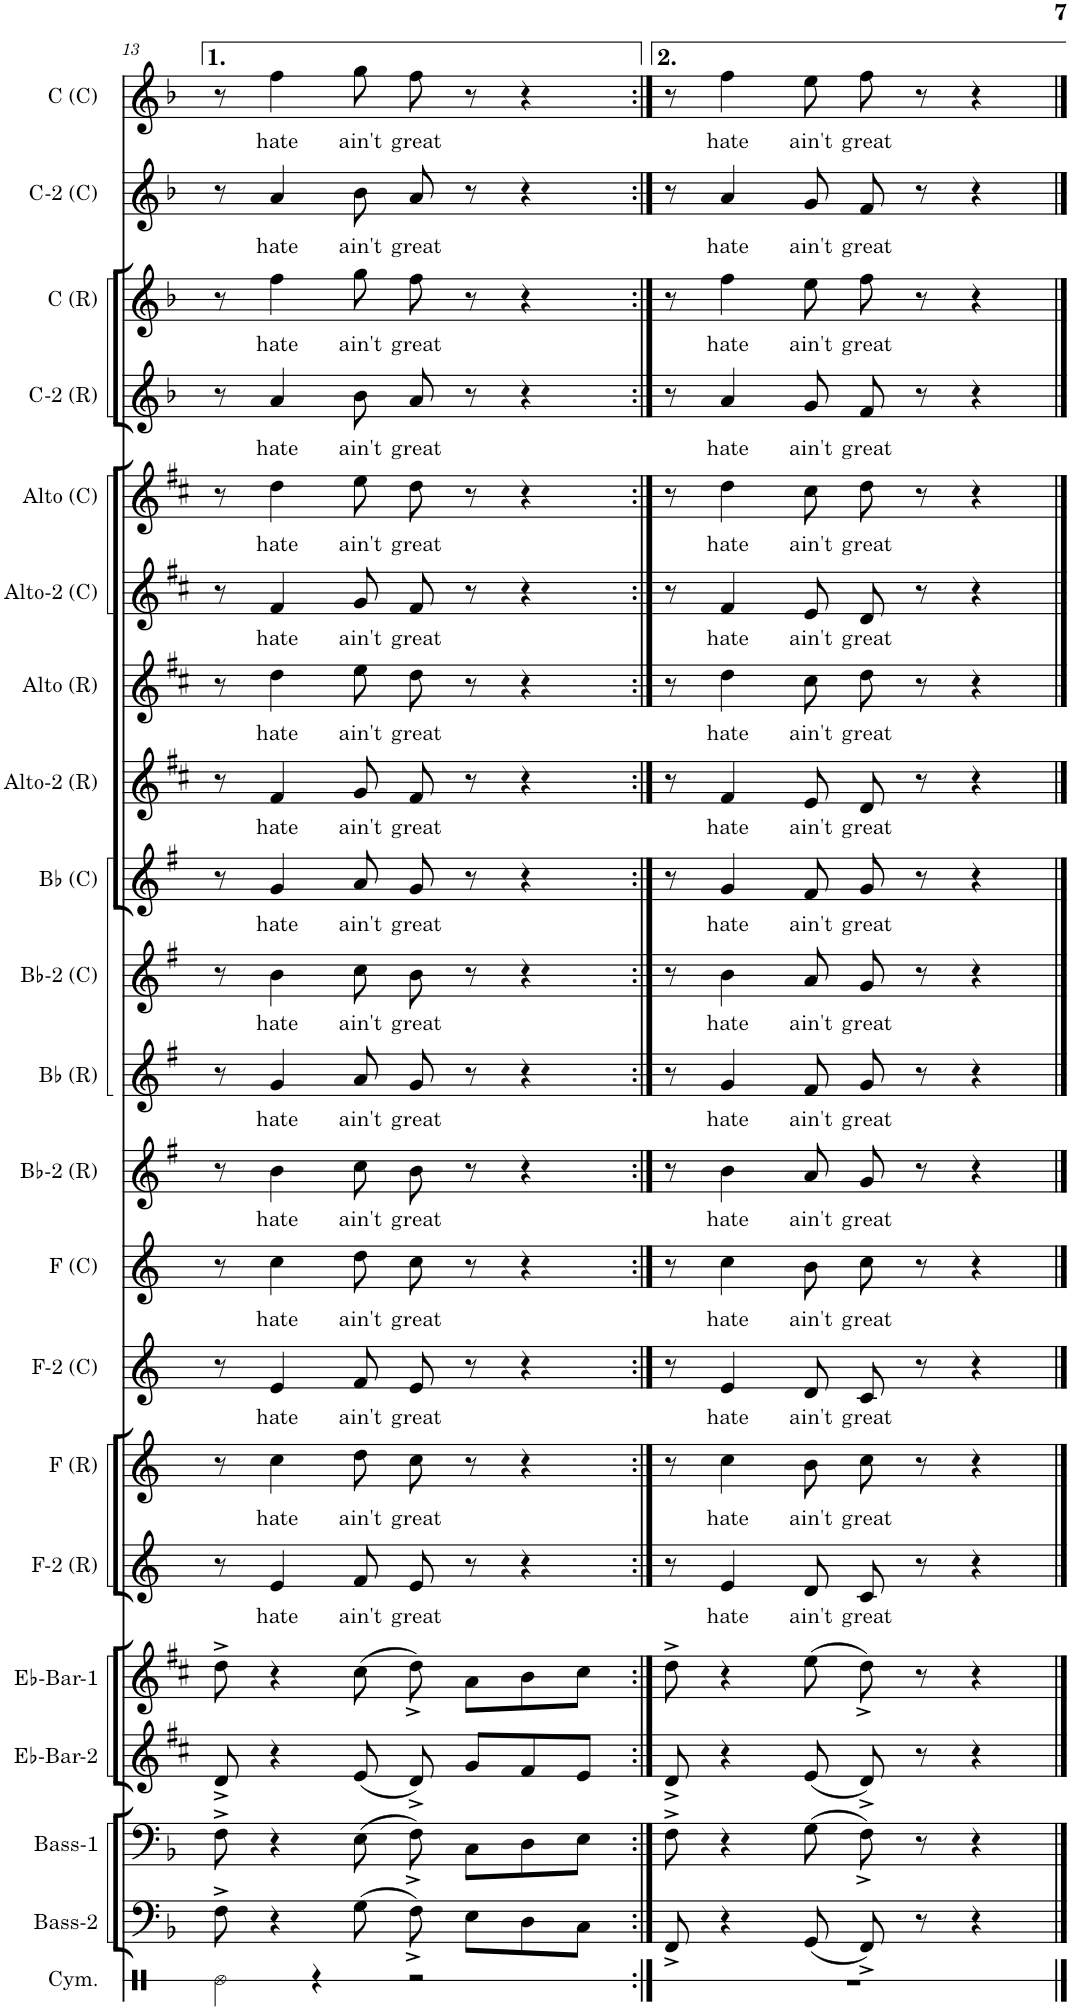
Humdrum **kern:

**kern	**kern	**kern	**kern	**kern	**kern	**text	**kern	**text	**kern	**text	**kern	**text	**kern	**text	**kern	**text	**kern	**text	**kern	**text	**kern	**text	**kern	**text	**kern	**text	**kern	**text	**kern	**text	**kern	**text	**kern	**text	**kern	**text
*part21	*part20	*part19	*part18	*part17	*part16	*part16	*part15	*part15	*part14	*part14	*part13	*part13	*part12	*part12	*part11	*part11	*part10	*part10	*part9	*part9	*part8	*part8	*part7	*part7	*part6	*part6	*part5	*part5	*part4	*part4	*part3	*part3	*part2	*part2	*part1	*part1
*staff21	*staff20	*staff19	*staff18	*staff17	*staff16	*staff16	*staff15	*staff15	*staff14	*staff14	*staff13	*staff13	*staff12	*staff12	*staff11	*staff11	*staff10	*staff10	*staff9	*staff9	*staff8	*staff8	*staff7	*staff7	*staff6	*staff6	*staff5	*staff5	*staff4	*staff4	*staff3	*staff3	*staff2	*staff2	*staff1	*staff1
*I"Cymbals	*I"C Bass-2	*I"C Bass-1	*I"Eb Baritone-2	*I"Eb Baritone-1	*I"F-2 - Response	*	*I"F - Response	*	*I"F-2 - Call	*	*I"F - Call	*	*I"Bb-2 - Response	*	*I"Bb - Response	*	*I"Bb-2 - Call	*	*I"Bb - Call	*	*I"Eb Alto-2 - Resp.	*	*I"Eb Alto - Resp.	*	*I"Eb Alto-2 - Call	*	*I"Eb Alto - Call	*	*I"C-2 - Response	*	*I"C - Response	*	*I"C-2 - Call	*	*I"C - Call	*
*I'Cym.	*I'Bass-2	*I'Bass-1	*I'Eb-Bar-2	*I'Eb-Bar-1	*I'F-2 (R)	*	*I'F (R)	*	*I'F-2 (C)	*	*I'F (C)	*	*I'Bb-2 (R)	*	*I'Bb (R)	*	*I'Bb-2 (C)	*	*I'Bb (C)	*	*I'Alto-2 (R)	*	*I'Alto (R)	*	*I'Alto-2 (C)	*	*I'Alto (C)	*	*I'C-2 (R)	*	*I'C (R)	*	*I'C-2 (C)	*	*I'C (C)	*
!!LO:PB:g=z
*clefX	*clefF4	*clefF4	*clefG2	*clefG2	*clefG2	*	*clefG2	*	*clefG2	*	*clefG2	*	*clefG2	*	*clefG2	*	*clefG2	*	*clefG2	*	*clefG2	*	*clefG2	*	*clefG2	*	*clefG2	*	*clefG2	*	*clefG2	*	*clefG2	*	*clefG2	*
*	*	*	*Trd12c21	*Trd12c21	*Trd4c7	*	*Trd4c7	*	*Trd4c7	*	*Trd4c7	*	*Trd1c2	*	*Trd1c2	*	*Trd8c14	*	*Trd8c14	*	*Trd5c9	*	*Trd5c9	*	*Trd5c9	*	*Trd5c9	*	*	*	*	*	*	*	*	*
*k[]	*k[b-]	*k[b-]	*k[f#c#]	*k[f#c#]	*k[]	*	*k[]	*	*k[]	*	*k[]	*	*k[f#]	*	*k[f#]	*	*k[f#]	*	*k[f#]	*	*k[f#c#]	*	*k[f#c#]	*	*k[f#c#]	*	*k[f#c#]	*	*k[b-]	*	*k[b-]	*	*k[b-]	*	*k[b-]	*
*M4/4	*M4/4	*M4/4	*M4/4	*M4/4	*M4/4	*	*M4/4	*	*M4/4	*	*M4/4	*	*M4/4	*	*M4/4	*	*M4/4	*	*M4/4	*	*M4/4	*	*M4/4	*	*M4/4	*	*M4/4	*	*M4/4	*	*M4/4	*	*M4/4	*	*M4/4	*
=13	=13	=13	=13	=13	=13	=13	=13	=13	=13	=13	=13	=13	=13	=13	=13	=13	=13	=13	=13	=13	=13	=13	=13	=13	=13	=13	=13	=13	=13	=13	=13	=13	=13	=13	=13	=13
4Re\	8F^\	8F^\	8d^/	8dd^\	8r	.	8r	.	8r	.	8r	.	8r	.	8r	.	8r	.	8r	.	8r	.	8r	.	8r	.	8r	.	8r	.	8r	.	8r	.	8r	.
!	!	!	!	!	!	!LO:LY:b	!	!LO:LY:b	!	!LO:LY:b	!	!LO:LY:b	!	!LO:LY:b	!	!LO:LY:b	!	!LO:LY:b	!	!LO:LY:b	!	!LO:LY:b	!	!LO:LY:b	!	!LO:LY:b	!	!LO:LY:b	!	!LO:LY:b	!	!LO:LY:b	!	!LO:LY:b	!	!LO:LY:b
.	4r	4r	4r	4r	4e/	hate	4cc\	hate	4e/	hate	4cc\	hate	4b\	hate	4g/	hate	4b\	hate	4g/	hate	4f#/	hate	4dd\	hate	4f#/	hate	4dd\	hate	4a/	hate	4ff\	hate	4a/	hate	4ff\	hate
4r	.	.	.	.	.	.	.	.	.	.	.	.	.	.	.	.	.	.	.	.	.	.	.	.	.	.	.	.	.	.	.	.	.	.	.	.
!	!	!	!	!	!	!LO:LY:b	!	!LO:LY:b	!	!LO:LY:b	!	!LO:LY:b	!	!LO:LY:b	!	!LO:LY:b	!	!LO:LY:b	!	!LO:LY:b	!	!LO:LY:b	!	!LO:LY:b	!	!LO:LY:b	!	!LO:LY:b	!	!LO:LY:b	!	!LO:LY:b	!	!LO:LY:b	!	!LO:LY:b
.	(8G\	(8E\	(8e/	(8cc#\	8f/	ain't	8dd\	ain't	8f/	ain't	8dd\	ain't	8cc\	ain't	8a/	ain't	8cc\	ain't	8a/	ain't	8g/	ain't	8ee\	ain't	8g/	ain't	8ee\	ain't	8b-\	ain't	8gg\	ain't	8b-\	ain't	8gg\	ain't
!	!	!	!	!	!	!LO:LY:b	!	!LO:LY:b	!	!LO:LY:b	!	!LO:LY:b	!	!LO:LY:b	!	!LO:LY:b	!	!LO:LY:b	!	!LO:LY:b	!	!LO:LY:b	!	!LO:LY:b	!	!LO:LY:b	!	!LO:LY:b	!	!LO:LY:b	!	!LO:LY:b	!	!LO:LY:b	!	!LO:LY:b
2r	8F^<\)	8F^<\)	8d^</)	8dd^<\)	8e/	great	8cc\	great	8e/	great	8cc\	great	8b\	great	8g/	great	8b\	great	8g/	great	8f#/	great	8dd\	great	8f#/	great	8dd\	great	8a/	great	8ff\	great	8a/	great	8ff\	great
.	8E\L	8C\L	8g/L	8a\L	8r	.	8r	.	8r	.	8r	.	8r	.	8r	.	8r	.	8r	.	8r	.	8r	.	8r	.	8r	.	8r	.	8r	.	8r	.	8r	.
.	8D\	8D\	8f#/	8b\	4r	.	4r	.	4r	.	4r	.	4r	.	4r	.	4r	.	4r	.	4r	.	4r	.	4r	.	4r	.	4r	.	4r	.	4r	.	4r	.
.	8C\J	8E\J	8e/J	8cc#\J	.	.	.	.	.	.	.	.	.	.	.	.	.	.	.	.	.	.	.	.	.	.	.	.	.	.	.	.	.	.	.	.
=14:|!	=14:|!	=14:|!	=14:|!	=14:|!	=14:|!	=14:|!	=14:|!	=14:|!	=14:|!	=14:|!	=14:|!	=14:|!	=14:|!	=14:|!	=14:|!	=14:|!	=14:|!	=14:|!	=14:|!	=14:|!	=14:|!	=14:|!	=14:|!	=14:|!	=14:|!	=14:|!	=14:|!	=14:|!	=14:|!	=14:|!	=14:|!	=14:|!	=14:|!	=14:|!	=14:|!	=14:|!
1r	8FF^/	8F^\	8d^/	8dd^\	8r	.	8r	.	8r	.	8r	.	8r	.	8r	.	8r	.	8r	.	8r	.	8r	.	8r	.	8r	.	8r	.	8r	.	8r	.	8r	.
!	!	!	!	!	!	!LO:LY:b	!	!LO:LY:b	!	!LO:LY:b	!	!LO:LY:b	!	!LO:LY:b	!	!LO:LY:b	!	!LO:LY:b	!	!LO:LY:b	!	!LO:LY:b	!	!LO:LY:b	!	!LO:LY:b	!	!LO:LY:b	!	!LO:LY:b	!	!LO:LY:b	!	!LO:LY:b	!	!LO:LY:b
.	4r	4r	4r	4r	4e/	hate	4cc\	hate	4e/	hate	4cc\	hate	4b\	hate	4g/	hate	4b\	hate	4g/	hate	4f#/	hate	4dd\	hate	4f#/	hate	4dd\	hate	4a/	hate	4ff\	hate	4a/	hate	4ff\	hate
!	!	!	!	!	!	!LO:LY:b	!	!LO:LY:b	!	!LO:LY:b	!	!LO:LY:b	!	!LO:LY:b	!	!LO:LY:b	!	!LO:LY:b	!	!LO:LY:b	!	!LO:LY:b	!	!LO:LY:b	!	!LO:LY:b	!	!LO:LY:b	!	!LO:LY:b	!	!LO:LY:b	!	!LO:LY:b	!	!LO:LY:b
.	(8GG/	(8G\	(8e/	(8ee\	8d/	ain't	8b\	ain't	8d/	ain't	8b\	ain't	8a/	ain't	8f#/	ain't	8a/	ain't	8f#/	ain't	8e/	ain't	8cc#\	ain't	8e/	ain't	8cc#\	ain't	8g/	ain't	8ee\	ain't	8g/	ain't	8ee\	ain't
!	!	!	!	!	!	!LO:LY:b	!	!LO:LY:b	!	!LO:LY:b	!	!LO:LY:b	!	!LO:LY:b	!	!LO:LY:b	!	!LO:LY:b	!	!LO:LY:b	!	!LO:LY:b	!	!LO:LY:b	!	!LO:LY:b	!	!LO:LY:b	!	!LO:LY:b	!	!LO:LY:b	!	!LO:LY:b	!	!LO:LY:b
.	8FF^</)	8F^<\)	8d^</)	8dd^<\)	8c/	great	8cc\	great	8c/	great	8cc\	great	8g/	great	8g/	great	8g/	great	8g/	great	8d/	great	8dd\	great	8d/	great	8dd\	great	8f/	great	8ff\	great	8f/	great	8ff\	great
.	8r	8r	8r	8r	8r	.	8r	.	8r	.	8r	.	8r	.	8r	.	8r	.	8r	.	8r	.	8r	.	8r	.	8r	.	8r	.	8r	.	8r	.	8r	.
.	4r	4r	4r	4r	4r	.	4r	.	4r	.	4r	.	4r	.	4r	.	4r	.	4r	.	4r	.	4r	.	4r	.	4r	.	4r	.	4r	.	4r	.	4r	.
==	==	==	==	==	==	==	==	==	==	==	==	==	==	==	==	==	==	==	==	==	==	==	==	==	==	==	==	==	==	==	==	==	==	==	==	==
*-	*-	*-	*-	*-	*-	*-	*-	*-	*-	*-	*-	*-	*-	*-	*-	*-	*-	*-	*-	*-	*-	*-	*-	*-	*-	*-	*-	*-	*-	*-	*-	*-	*-	*-	*-	*-
